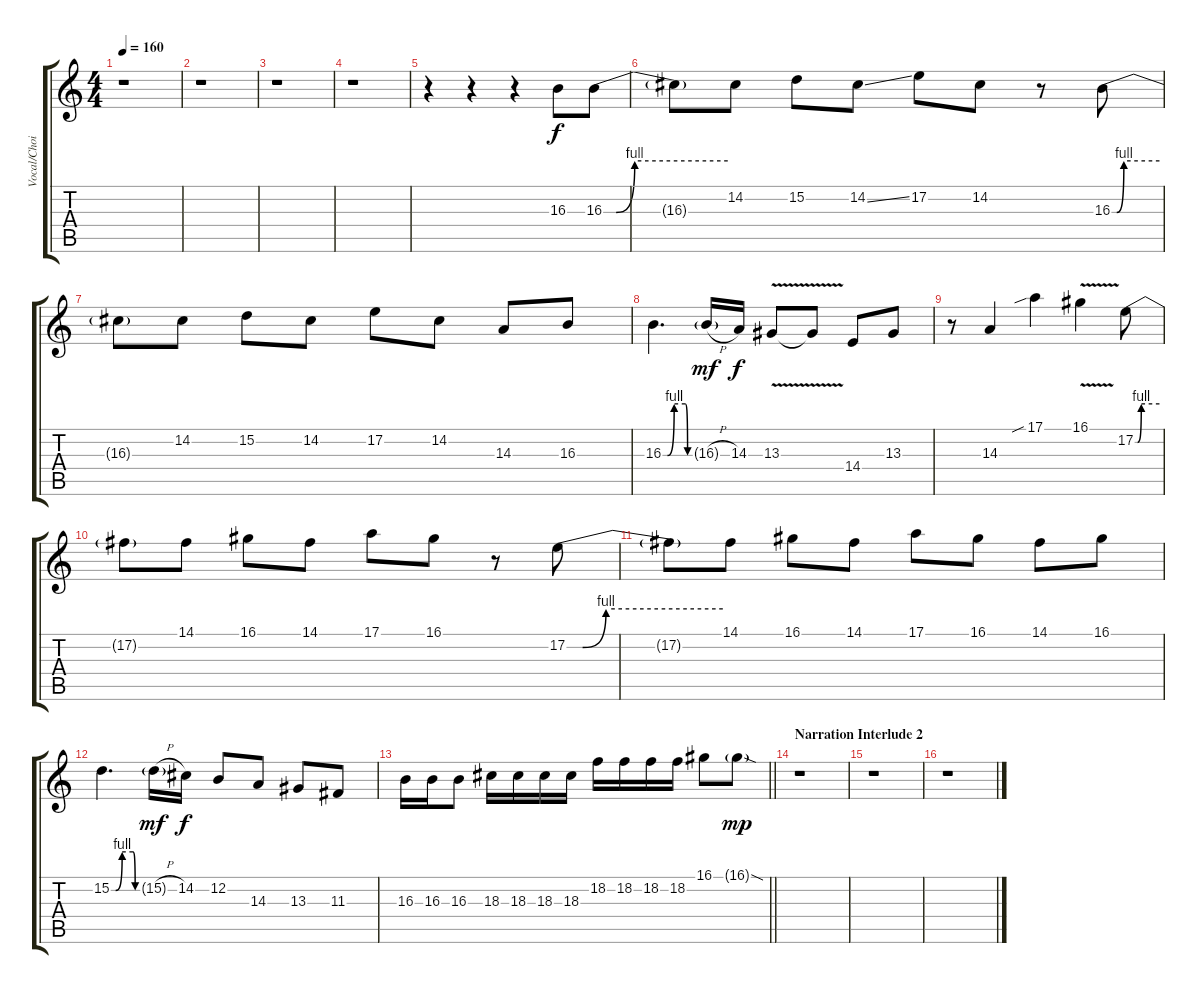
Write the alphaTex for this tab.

\track ("Vocal/Choir" "Vocal/Choi") {instrument choiraahs}
\staff {score tabs}
\tuning (E4 B3 G3 D3 A2 E2) {hide}
\ts (4 4)
\tempo 160
\clef g2
\ks c
r.1{dy mf} |
r.1 |
r.1 |
r.1 |
r.4{volume 9 instrument overdrivenguitar} r.4 r.4 16.3.8{dy f} 16.3{be (custom 0 0 6 0 15 4 60 4)}.8 |
16.3{t}.8 14.2.8 15.2.8 14.2{ss}.8 17.2.8 14.2.8 r.8 16.3{be (custom 0 0 6 0 15 4 60 4)}.8 |
16.3{t}.8 14.2.8 15.2.8 14.2.8 17.2.8 14.2.8 14.3.8 16.3.8 |
16.3{be (custom 0 0 10 0 25 4 50 4 55 0 60 0)}.4{d} 16.3{h g}.16{dy mf} 14.3.16{dy f} 13.3{v}.8 13.3{t}.8 14.4.8 13.3.8 |
r.8 14.3.4 17.1{sib}.4 16.1{v}.4 17.2{be (custom 0 0 6 0 15 4 60 4)}.8 |
17.2{t}.8 14.1.8 16.1.8 14.1.8 17.1.8 16.1.8 r.8 17.2{be (custom 0 0 6 0 15 4 60 4)}.8 |
17.2{t}.8 14.1.8 16.1.8 14.1.8 17.1.8 16.1.8 14.1.8 16.1.8 |
15.2{be (custom 0 0 10 0 25 4 50 4 55 0 60 0)}.4{d} 15.2{h g}.16{dy mf} 14.2.16{dy f} 12.2.8 14.3.8 13.3.8 11.3.8 |
\barLineRight lightlight
16.3.16 16.3.16 16.3.8 18.3.16 18.3.16 18.3.16 18.3.16 18.2.16 18.2.16 18.2.16 18.2.16 16.1.8 16.1{sod g}.8{dy mp} |
\section ("" "Narration Interlude 2")
r.1 |
r.1 |
r.1
